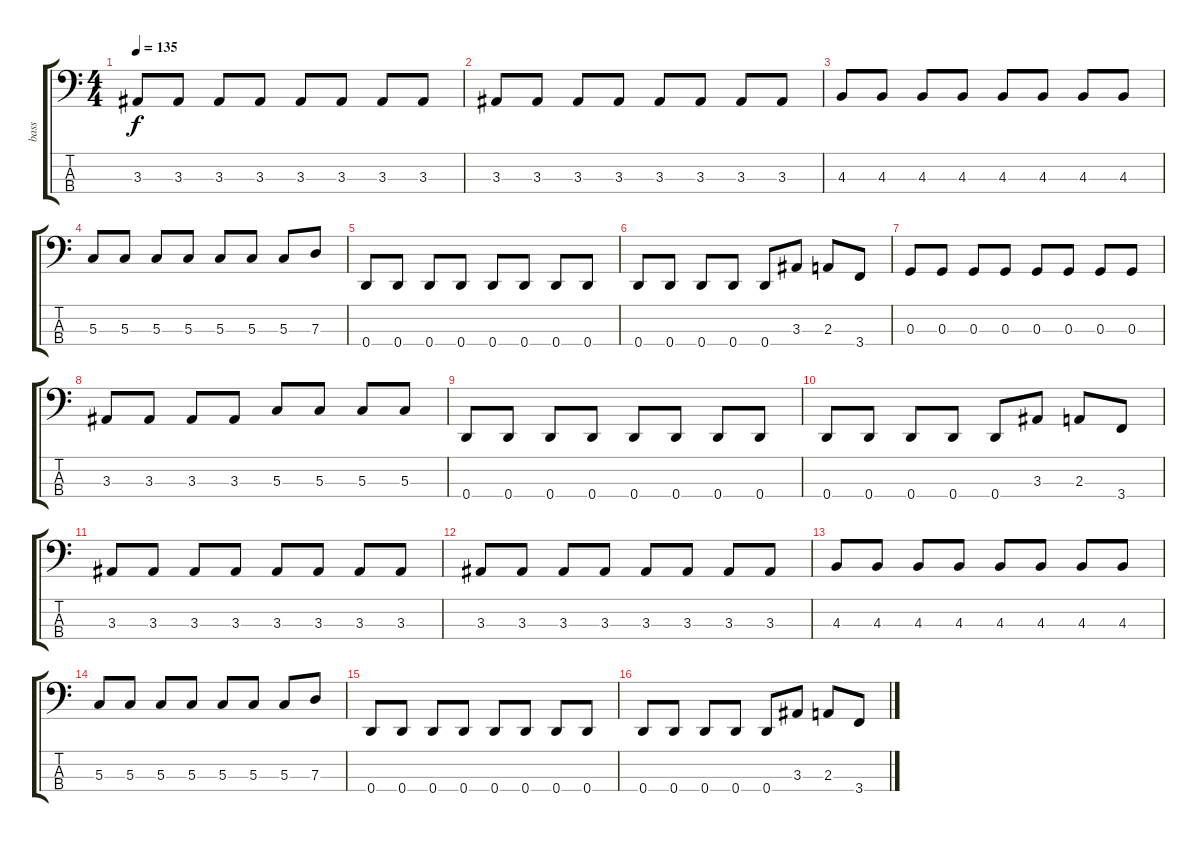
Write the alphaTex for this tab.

\track ("bass" "bass") {instrument electricbassfinger}
\staff {score tabs}
\tuning (F2 C2 G1 D1) {hide}
\ts (4 4)
\tempo 135
\clef f4
\ks c
3.3.8{dy f} 3.3.8 3.3.8 3.3.8 3.3.8 3.3.8 3.3.8 3.3.8 |
3.3.8 3.3.8 3.3.8 3.3.8 3.3.8 3.3.8 3.3.8 3.3.8 |
4.3.8 4.3.8 4.3.8 4.3.8 4.3.8 4.3.8 4.3.8 4.3.8 |
5.3.8 5.3.8 5.3.8 5.3.8 5.3.8 5.3.8 5.3.8 7.3.8 |
0.4.8 0.4.8 0.4.8 0.4.8 0.4.8 0.4.8 0.4.8 0.4.8 |
0.4.8 0.4.8 0.4.8 0.4.8 0.4.8 3.3.8 2.3.8 3.4.8 |
0.3.8 0.3.8 0.3.8 0.3.8 0.3.8 0.3.8 0.3.8 0.3.8 |
3.3.8 3.3.8 3.3.8 3.3.8 5.3.8 5.3.8 5.3.8 5.3.8 |
0.4.8 0.4.8 0.4.8 0.4.8 0.4.8 0.4.8 0.4.8 0.4.8 |
0.4.8 0.4.8 0.4.8 0.4.8 0.4.8 3.3.8 2.3.8 3.4.8 |
3.3.8 3.3.8 3.3.8 3.3.8 3.3.8 3.3.8 3.3.8 3.3.8 |
3.3.8 3.3.8 3.3.8 3.3.8 3.3.8 3.3.8 3.3.8 3.3.8 |
4.3.8 4.3.8 4.3.8 4.3.8 4.3.8 4.3.8 4.3.8 4.3.8 |
5.3.8 5.3.8 5.3.8 5.3.8 5.3.8 5.3.8 5.3.8 7.3.8 |
0.4.8 0.4.8 0.4.8 0.4.8 0.4.8 0.4.8 0.4.8 0.4.8 |
0.4.8 0.4.8 0.4.8 0.4.8 0.4.8 3.3.8 2.3.8 3.4.8
